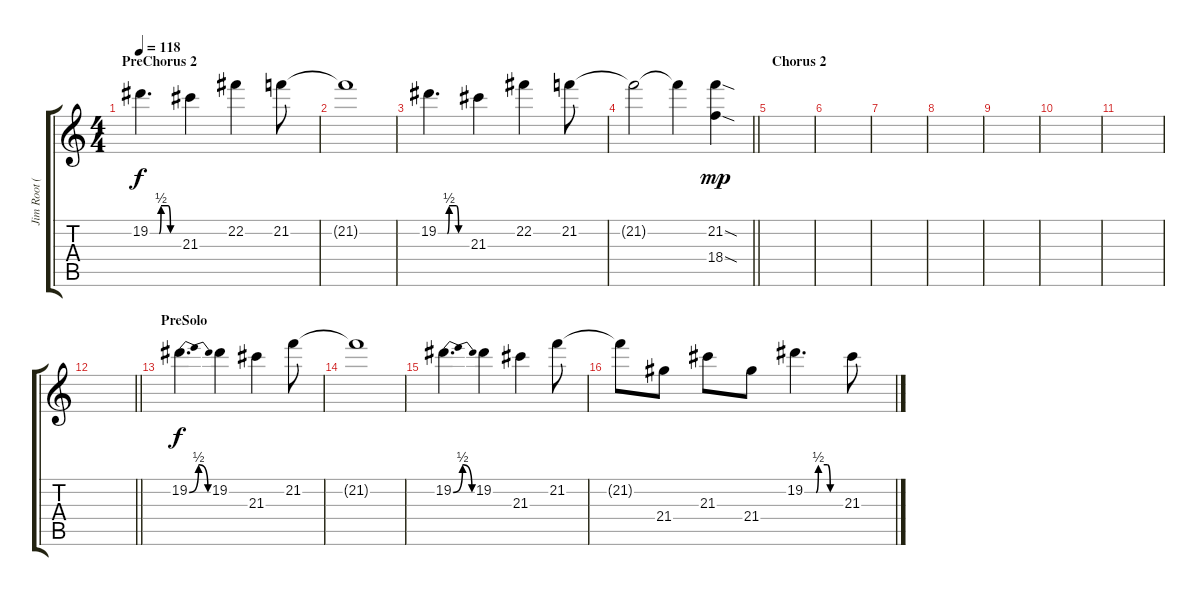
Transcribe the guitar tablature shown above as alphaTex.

\track ("Jim Root (Solo)" "Jim Root (") {instrument overdrivenguitar}
\staff {score tabs}
\tuning (Db4 Ab3 E3 B2 Gb2 Db2) {hide}
\ts (4 4)
\section ("" "PreChorus 2")
\tempo 118
\clef g2
\ks c
19.2{be (custom 0 0 19 0 23 2 38 2 43 0 60 0)}.4{d dy f volume 13} 21.3.4 22.2.4 21.2.8 |
21.2{t}.1 |
19.2{be (custom 0 0 19 0 23 2 38 2 43 0 60 0)}.4{d} 21.3.4 22.2.4 21.2.8 |
\barLineRight lightlight
21.2{t}.2 21.2{t}.4 (21.2{sod} 18.4{sod}).4{dy mp} |
\section ("" "Chorus 2")
|
|
|
|
|
|
|
\barLineRight lightlight
|
\section ("" "PreSolo")
19.2{be (bendrelease 0 0 54 2 58 2 60 0)}.4{d dy f} 19.2.4 21.3.4 21.2.8 |
21.2{t}.1 |
19.2{be (bendrelease 0 0 54 2 58 2 60 0)}.4{d} 19.2.4 21.3.4 21.2.8 |
21.2{t}.8 21.4.8 21.3.8 21.4.8 19.2{be (custom 0 0 19 0 23 2 38 2 43 0 60 0)}.4{d} 21.3.8
